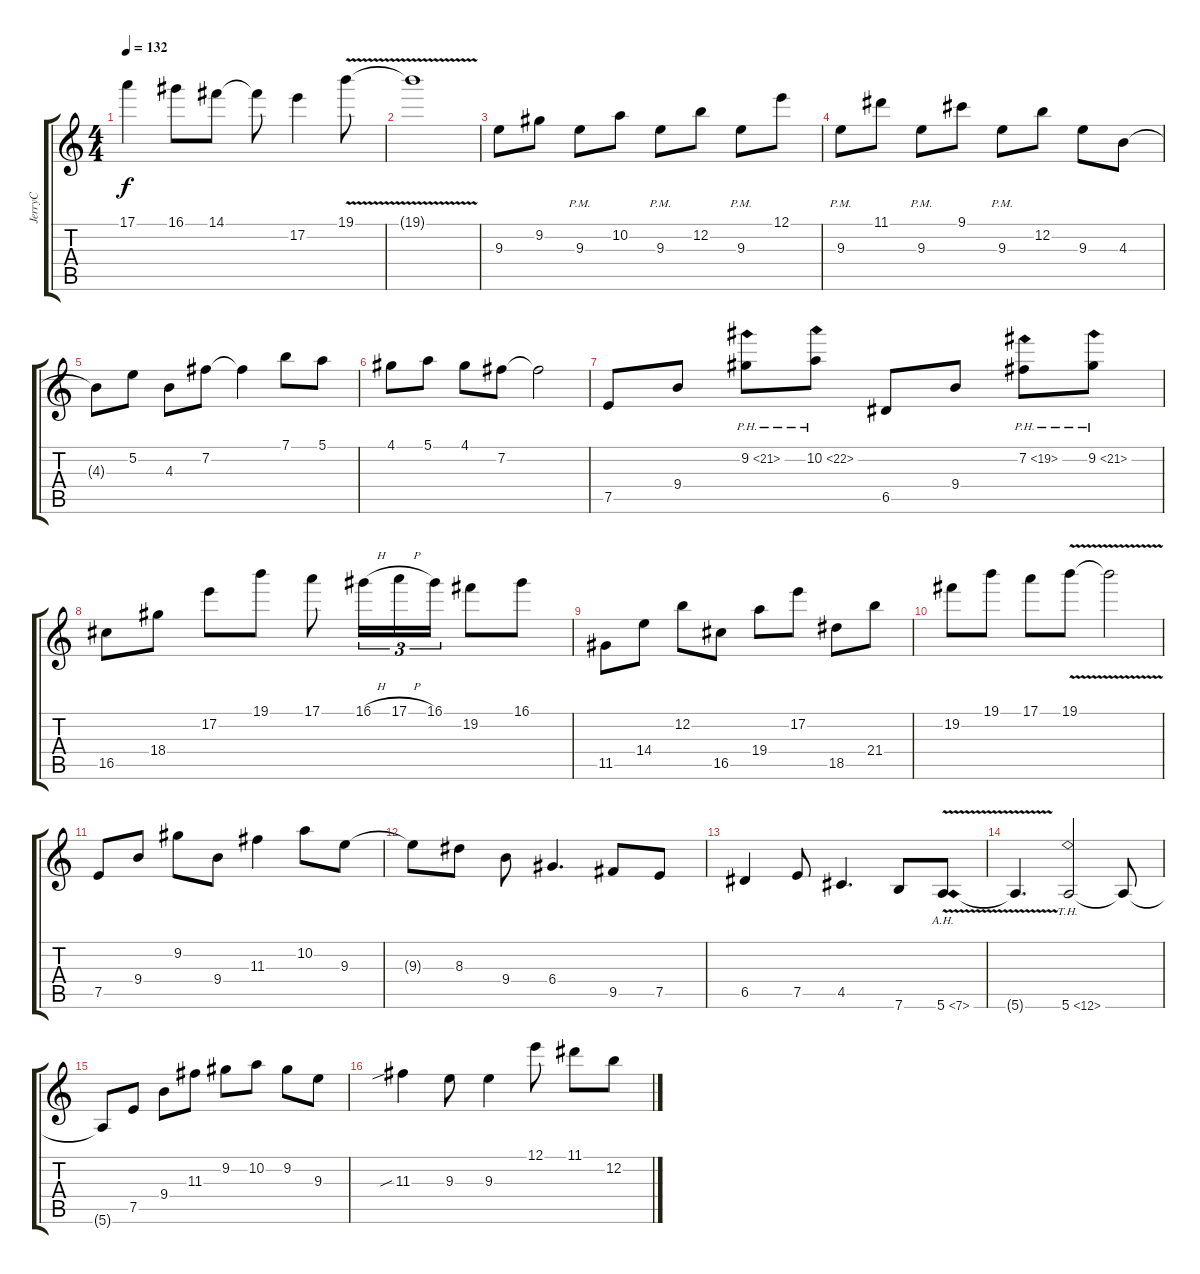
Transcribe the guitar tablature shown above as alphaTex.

\track ("JerryC" "JerryC") {instrument distortionguitar}
\staff {score tabs}
\tuning (E4 B3 G3 D3 A2 E2) {hide}
\ts (4 4)
\tempo 132
\clef g2
\ks c
17.1{t}.4{dy f} 16.1.8 14.1.8 14.1{t}.8 17.2.4 19.1{v}.8 |
19.1{t}.1 |
9.3.8 9.2.8 9.3{pm}.8 10.2.8 9.3{pm}.8 12.2.8 9.3{pm}.8 12.1.8 |
9.3{pm}.8 11.1.8 9.3{pm}.8 9.1.8 9.3{pm}.8 12.2.8 9.3.8 4.3.8 |
4.3{t}.8 5.2.8 4.3.8 7.2.8 7.2{t}.4 7.1.8 5.1.8 |
4.1.8 5.1.8 4.1.8 7.2.8 7.2{t}.2 |
7.5.8 9.4.8 9.2{ph 12}.8 10.2{ph 12}.8 6.5.8 9.4.8 7.2{ph 12}.8 9.2{ph 12}.8 |
16.5.8 18.4.8 17.2.8 19.1.8 17.1.8 16.1{h}.16{tu (3 2)} 17.1{h}.16{tu (3 2)} 16.1.16{tu (3 2)} 19.2.8 16.1.8 |
11.5.8 14.4.8 12.2.8 16.5.8 19.4.8 17.2.8 18.5.8 21.4.8 |
19.2.8 19.1.8 17.1.8 19.1{v}.8 19.1{t}.2 |
7.5.8 9.4.8 9.2.8 9.4.8 11.3.4 10.2.8 9.3.8 |
9.3{t}.8 8.3.8 9.4.8 6.4.4{d} 9.5.8 7.5.8 |
6.5.4 7.5.8 4.5.4{d} 7.6.8 5.6{ah 2 v}.8 |
5.6{t}.4{d} 5.6{th 7}.2 5.6{t}.8 |
5.6{t}.8 7.5.8 9.4.8 11.3.8 9.2.8 10.2.8 9.2.8 9.3.8 |
11.3{sib}.4 9.3.8 9.3.4 12.1.8 11.1.8 12.2.8
